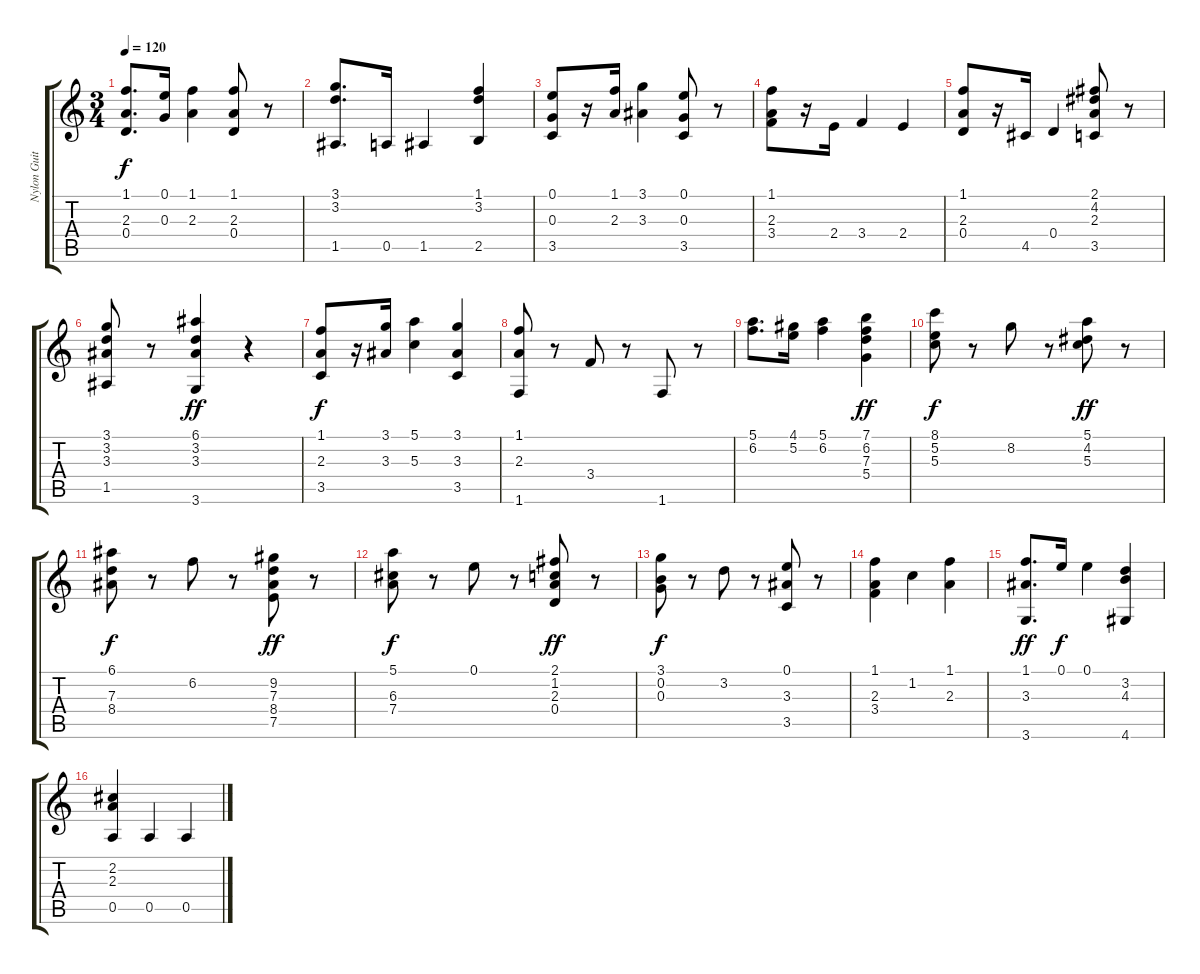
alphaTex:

\track ("Nylon Guitar" "Nylon Guit") {instrument acousticguitarnylon}
\staff {score tabs}
\tuning (E4 B3 G3 D3 A2 E2) {hide}
\ts (3 4)
\tempo 120
\clef g2
\ks c
(1.1 2.3 0.4).8{d dy f} (0.1 0.3).16 (1.1 2.3).4 (1.1 2.3 0.4).8 r.8 |
(3.1 3.2 1.5).8{d} 0.5.16 1.5.4 (1.1 3.2 2.5).4 |
(0.1 0.3 3.5).8 r.16 (1.1 2.3).16 (3.1 3.3).4 (0.1 0.3 3.5).8 r.8 |
(1.1 2.3 3.4).8 r.16 2.4.16 3.4.4 2.4.4 |
(1.1 2.3 0.4).8 r.16 4.5.16 0.4.4 (2.1 4.2 2.3 3.5).8 r.8 |
(3.1 3.2 3.3 1.5).8 r.8 (6.1 3.2 3.3 3.6).4{dy ff} r.4 |
(1.1 2.3 3.5).8{dy f} r.16 (3.1 3.3).16 (5.1 5.3).4 (3.1 3.3 3.5).4 |
(1.1 2.3 1.6).8 r.8 3.4.8 r.8 1.6.8 r.8 |
(5.1 6.2).8{d} (4.1 5.2).16 (5.1 6.2).4 (7.1 6.2 7.3 5.4).4{dy ff} |
(8.1 5.2 5.3).8{dy f} r.8 8.2.8 r.8 (5.1 4.2 5.3).8{dy ff} r.8 |
(6.1 7.3 8.4).8{dy f} r.8 6.2.8 r.8 (9.2 7.3 8.4 7.5).8{dy ff} r.8 |
(5.1 6.3 7.4).8{dy f} r.8 0.1.8 r.8 (2.1 1.2 2.3 0.4).8{dy ff} r.8 |
(3.1 0.2 0.3).8{dy f} r.8 3.2.8 r.8 (0.1 3.3 3.5).8 r.8 |
(1.1 2.3 3.4).4 1.2.4 (1.1 2.3).4 |
(1.1 3.3 3.6).8{d dy ff} 0.1.16{dy f} 0.1.4 (3.2 4.3 4.6).4 |
(2.2 2.3 0.5).4 0.5.4 0.5.4
